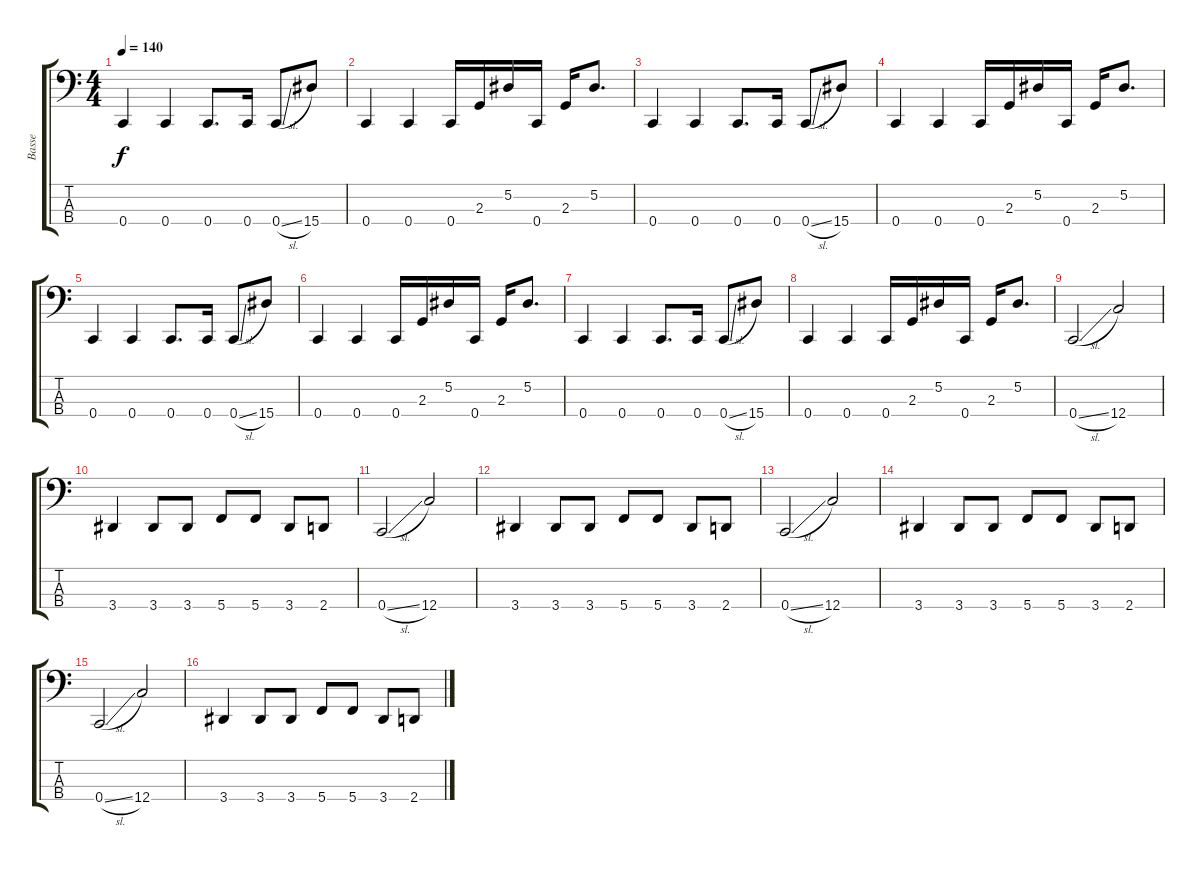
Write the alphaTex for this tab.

\track ("Basse" "Basse") {instrument electricbasspick}
\staff {score tabs}
\tuning (Eb2 Bb1 F1 C1) {hide}
\ts (4 4)
\tempo 140
\clef f4
\ks c
0.4.4{dy f} 0.4.4 0.4.8{d} 0.4.16 0.4{sl}.8 15.4.8 |
0.4.4 0.4.4 0.4.16 2.3.16 5.2.16 0.4.16 2.3.16 5.2.8{d} |
0.4.4 0.4.4 0.4.8{d} 0.4.16 0.4{sl}.8 15.4.8 |
0.4.4 0.4.4 0.4.16 2.3.16 5.2.16 0.4.16 2.3.16 5.2.8{d} |
0.4.4 0.4.4 0.4.8{d} 0.4.16 0.4{sl}.8 15.4.8 |
0.4.4 0.4.4 0.4.16 2.3.16 5.2.16 0.4.16 2.3.16 5.2.8{d} |
0.4.4 0.4.4 0.4.8{d} 0.4.16 0.4{sl}.8 15.4.8 |
0.4.4 0.4.4 0.4.16 2.3.16 5.2.16 0.4.16 2.3.16 5.2.8{d} |
0.4{sl}.2 12.4.2 |
3.4.4 3.4.8 3.4.8 5.4.8 5.4.8 3.4.8 2.4.8 |
0.4{sl}.2 12.4.2 |
3.4.4 3.4.8 3.4.8 5.4.8 5.4.8 3.4.8 2.4.8 |
0.4{sl}.2 12.4.2 |
3.4.4 3.4.8 3.4.8 5.4.8 5.4.8 3.4.8 2.4.8 |
0.4{sl}.2 12.4.2 |
3.4.4 3.4.8 3.4.8 5.4.8 5.4.8 3.4.8 2.4.8
